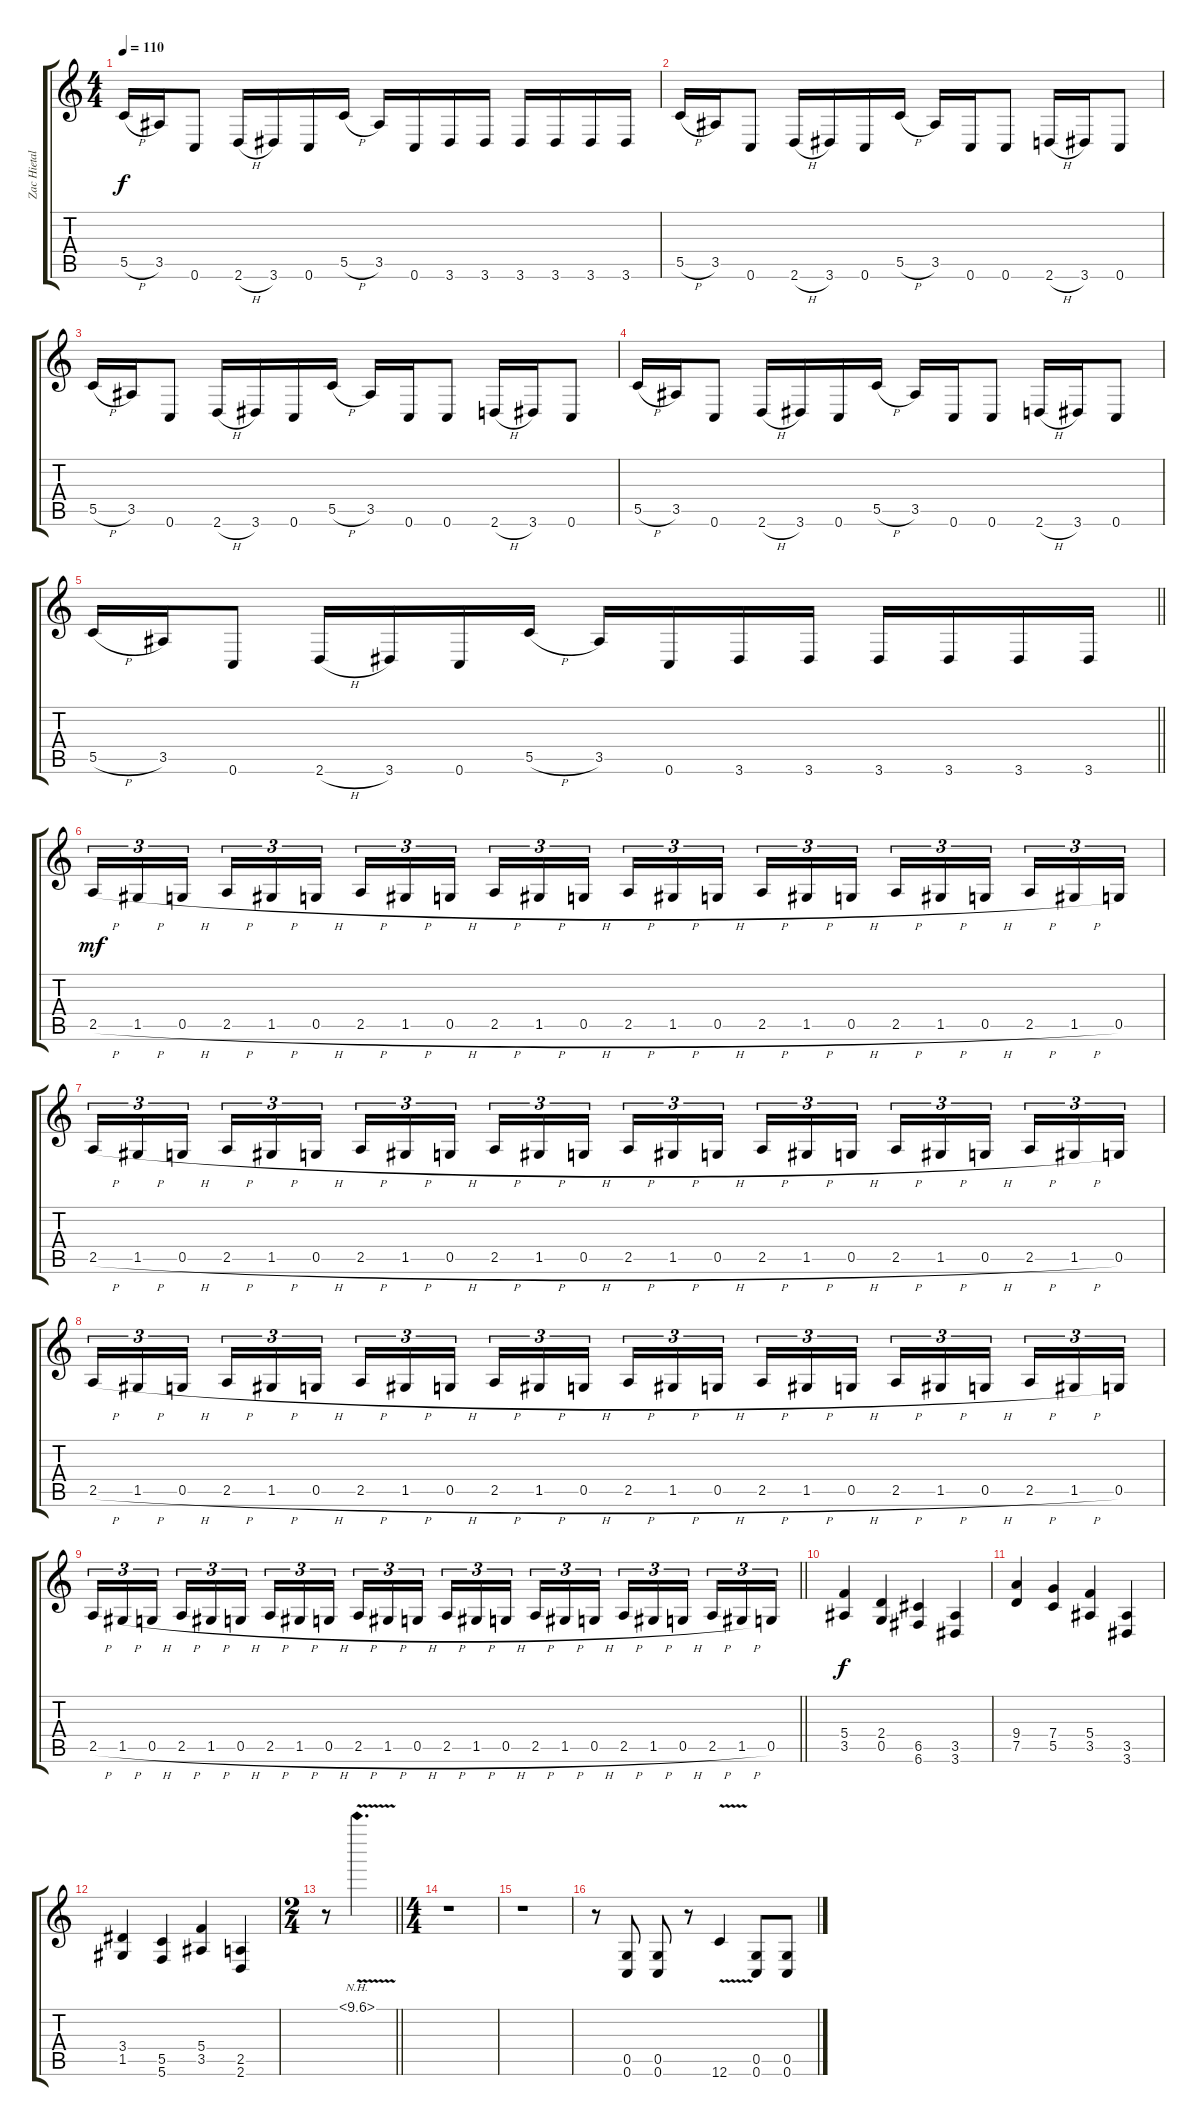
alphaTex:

\track ("Zac Hietala" "Zac Hietal") {instrument distortionguitar}
\staff {score tabs}
\tuning (D4 A3 F3 C3 G2 C2) {hide}
\ts (4 4)
\tempo 110
\clef g2
\ks c
5.5{h}.16{dy f} 3.5.16 0.6.8 2.6{h}.16 3.6.16 0.6.16 5.5{h}.16 3.5.16 0.6.16 3.6.16 3.6.16 3.6.16 3.6.16 3.6.16 3.6.16 |
5.5{h}.16 3.5.16 0.6.8 2.6{h}.16 3.6.16 0.6.16 5.5{h}.16 3.5.16 0.6.16 0.6.8 2.6{h}.16 3.6.16 0.6.8 |
5.5{h}.16 3.5.16 0.6.8 2.6{h}.16 3.6.16 0.6.16 5.5{h}.16 3.5.16 0.6.16 0.6.8 2.6{h}.16 3.6.16 0.6.8 |
5.5{h}.16 3.5.16 0.6.8 2.6{h}.16 3.6.16 0.6.16 5.5{h}.16 3.5.16 0.6.16 0.6.8 2.6{h}.16 3.6.16 0.6.8 |
\barLineRight lightlight
5.5{h}.16 3.5.16 0.6.8 2.6{h}.16 3.6.16 0.6.16 5.5{h}.16 3.5.16 0.6.16 3.6.16 3.6.16 3.6.16 3.6.16 3.6.16 3.6.16 |
\section ("" "")
2.5{h}.16{tu (3 2) dy mf} 1.5{h}.16{tu (3 2)} 0.5{h}.16{tu (3 2) beam splitsecondary} 2.5{h}.16{tu (3 2)} 1.5{h}.16{tu (3 2)} 0.5{h}.16{tu (3 2)} 2.5{h}.16{tu (3 2)} 1.5{h}.16{tu (3 2)} 0.5{h}.16{tu (3 2) beam splitsecondary} 2.5{h}.16{tu (3 2)} 1.5{h}.16{tu (3 2)} 0.5{h}.16{tu (3 2)} 2.5{h}.16{tu (3 2)} 1.5{h}.16{tu (3 2)} 0.5{h}.16{tu (3 2) beam splitsecondary} 2.5{h}.16{tu (3 2)} 1.5{h}.16{tu (3 2)} 0.5{h}.16{tu (3 2)} 2.5{h}.16{tu (3 2)} 1.5{h}.16{tu (3 2)} 0.5{h}.16{tu (3 2) beam splitsecondary} 2.5{h}.16{tu (3 2)} 1.5{h}.16{tu (3 2)} 0.5.16{tu (3 2)} |
2.5{h}.16{tu (3 2)} 1.5{h}.16{tu (3 2)} 0.5{h}.16{tu (3 2) beam splitsecondary} 2.5{h}.16{tu (3 2)} 1.5{h}.16{tu (3 2)} 0.5{h}.16{tu (3 2)} 2.5{h}.16{tu (3 2)} 1.5{h}.16{tu (3 2)} 0.5{h}.16{tu (3 2) beam splitsecondary} 2.5{h}.16{tu (3 2)} 1.5{h}.16{tu (3 2)} 0.5{h}.16{tu (3 2)} 2.5{h}.16{tu (3 2)} 1.5{h}.16{tu (3 2)} 0.5{h}.16{tu (3 2) beam splitsecondary} 2.5{h}.16{tu (3 2)} 1.5{h}.16{tu (3 2)} 0.5{h}.16{tu (3 2)} 2.5{h}.16{tu (3 2)} 1.5{h}.16{tu (3 2)} 0.5{h}.16{tu (3 2) beam splitsecondary} 2.5{h}.16{tu (3 2)} 1.5{h}.16{tu (3 2)} 0.5.16{tu (3 2)} |
2.5{h}.16{tu (3 2)} 1.5{h}.16{tu (3 2)} 0.5{h}.16{tu (3 2) beam splitsecondary} 2.5{h}.16{tu (3 2)} 1.5{h}.16{tu (3 2)} 0.5{h}.16{tu (3 2)} 2.5{h}.16{tu (3 2)} 1.5{h}.16{tu (3 2)} 0.5{h}.16{tu (3 2) beam splitsecondary} 2.5{h}.16{tu (3 2)} 1.5{h}.16{tu (3 2)} 0.5{h}.16{tu (3 2)} 2.5{h}.16{tu (3 2)} 1.5{h}.16{tu (3 2)} 0.5{h}.16{tu (3 2) beam splitsecondary} 2.5{h}.16{tu (3 2)} 1.5{h}.16{tu (3 2)} 0.5{h}.16{tu (3 2)} 2.5{h}.16{tu (3 2)} 1.5{h}.16{tu (3 2)} 0.5{h}.16{tu (3 2) beam splitsecondary} 2.5{h}.16{tu (3 2)} 1.5{h}.16{tu (3 2)} 0.5.16{tu (3 2)} |
\barLineRight lightlight
2.5{h}.16{tu (3 2)} 1.5{h}.16{tu (3 2)} 0.5{h}.16{tu (3 2) beam splitsecondary} 2.5{h}.16{tu (3 2)} 1.5{h}.16{tu (3 2)} 0.5{h}.16{tu (3 2)} 2.5{h}.16{tu (3 2)} 1.5{h}.16{tu (3 2)} 0.5{h}.16{tu (3 2) beam splitsecondary} 2.5{h}.16{tu (3 2)} 1.5{h}.16{tu (3 2)} 0.5{h}.16{tu (3 2)} 2.5{h}.16{tu (3 2)} 1.5{h}.16{tu (3 2)} 0.5{h}.16{tu (3 2) beam splitsecondary} 2.5{h}.16{tu (3 2)} 1.5{h}.16{tu (3 2)} 0.5{h}.16{tu (3 2)} 2.5{h}.16{tu (3 2)} 1.5{h}.16{tu (3 2)} 0.5{h}.16{tu (3 2) beam splitsecondary} 2.5{h}.16{tu (3 2)} 1.5{h}.16{tu (3 2)} 0.5.16{tu (3 2)} |
(5.4 3.5).4{dy f} (2.4 0.5).4 (6.5 6.6).4 (3.5 3.6).4 |
(9.4 7.5).4 (7.4 5.5).4 (5.4 3.5).4 (3.5 3.6).4 |
(3.4 1.5).4 (5.5 5.6).4 (5.4 3.5).4 (2.5 2.6).4 |
\ts (2 4)
\barLineRight lightlight
r.8 10.1{nh v}.4{d} |
\ts (4 4)
\section ("" "")
r.1 |
r.1 |
r.8 (0.5 0.6).8 (0.5 0.6).8 r.8 12.6{v}.4 (0.5 0.6).8 (0.5 0.6).8
